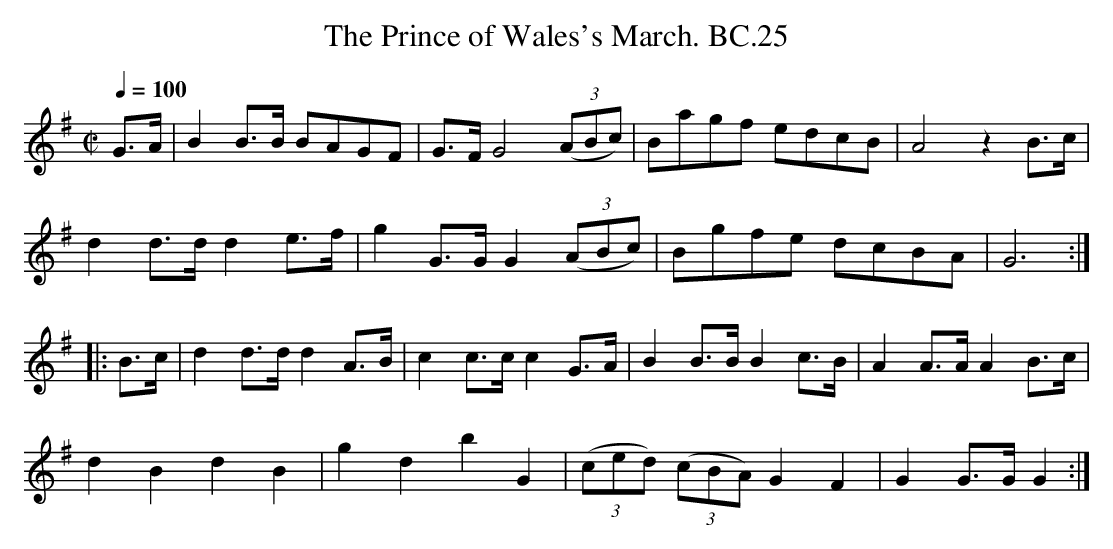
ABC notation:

X:1
T:Prince of Wales's March. BC.25, The
M:C|
L:1/8
Q:1/4=100
K:G
G>A|B2 B>B BAGF|G>F G4 ((3ABc)|Bagf edcB|A4 z2 B>c|
d2 d>d d2 e>f|g2 G>G G2 ((3ABc)|Bgfe dcBA|G6:|
|:B>c|d2 d>d d2 A>B|c2 c>c c2 G>A|B2 B>B B2 c>B|A2 A>A A2 B>c|
d2 B2 d2 B2|g2 d2 b2 G2|((3ced) ((3cBA) G2 F2|G2 G>G G2:|
